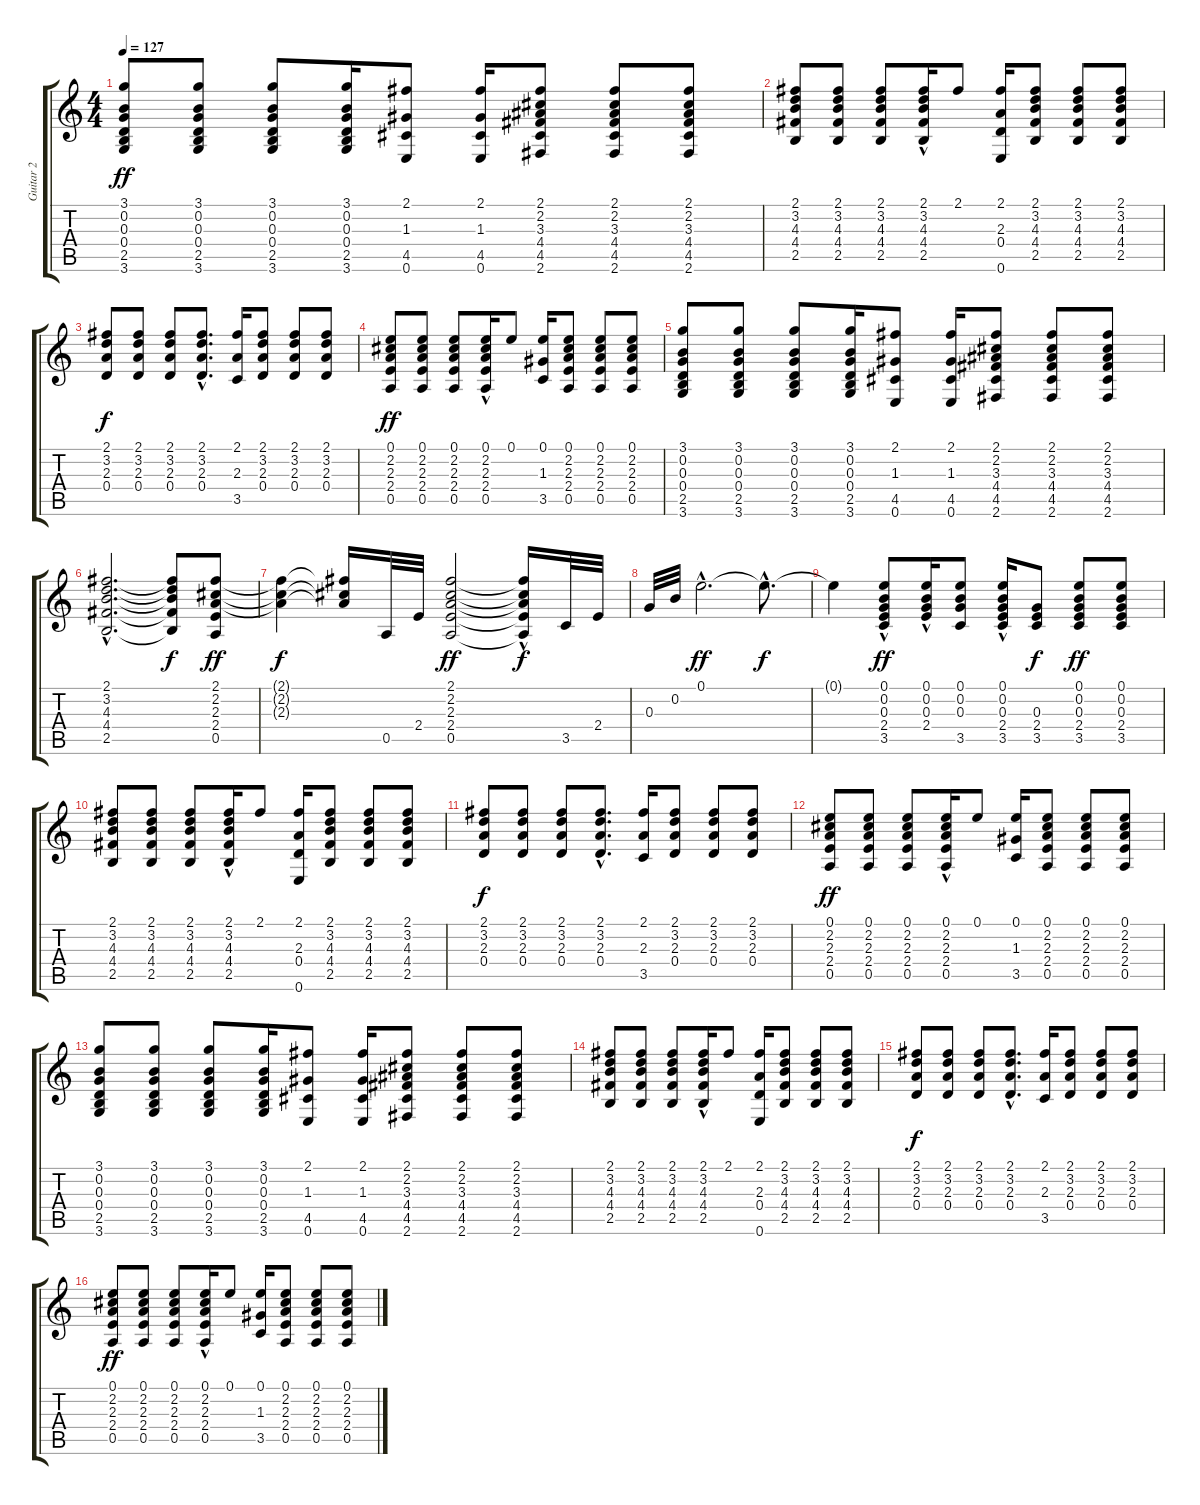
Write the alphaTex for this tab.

\track ("Guitar 2" "Guitar 2") {instrument acousticguitarsteel}
\staff {score tabs}
\tuning (E4 B3 G3 D3 A2 E2) {hide}
\ts (4 4)
\tempo 127
\clef g2
\ks c
(3.1 0.2 0.3 0.4 2.5 3.6).8{dy ff} (3.1 0.2 0.3 0.4 2.5 3.6).8 (3.1 0.2 0.3 0.4 2.5 3.6).8 (3.1 0.2 0.3 0.4 2.5 3.6).16 (2.1 1.3 4.5 0.6).8 (2.1 1.3 4.5 0.6).16 (2.1 2.2 3.3 4.4 4.5 2.6).8 (2.1 2.2 3.3 4.4 4.5 2.6).8 (2.1 2.2 3.3 4.4 4.5 2.6).8 |
(2.1 3.2 4.3 4.4 2.5).8 (2.1 3.2 4.3 4.4 2.5).8 (2.1 3.2 4.3 4.4 2.5).8 (2.1 3.2{hac} 4.3{hac} 4.4{hac} 2.5{hac}).16 2.1.8 (2.1 2.3 0.4 0.6).16 (2.1 3.2 4.3 4.4 2.5).8 (2.1 3.2 4.3 4.4 2.5).8 (2.1 3.2 4.3 4.4 2.5).8 |
(2.1 3.2 2.3 0.4).8{dy f} (2.1 3.2 2.3 0.4).8 (2.1 3.2 2.3 0.4).8 (2.1{hac} 3.2{hac} 2.3{hac} 0.4{hac}).8{d} (2.1 2.3 3.5).16 (2.1 3.2 2.3 0.4).8 (2.1 3.2 2.3 0.4).8 (2.1 3.2 2.3 0.4).8 |
(0.1 2.2 2.3 2.4 0.5).8{dy ff} (0.1 2.2 2.3 2.4 0.5).8 (0.1 2.2 2.3 2.4 0.5).8 (0.1 2.2{hac} 2.3{hac} 2.4{hac} 0.5{hac}).16 0.1.8 (0.1 1.3 3.5).16 (0.1 2.2 2.3 2.4 0.5).8 (0.1 2.2 2.3 2.4 0.5).8 (0.1 2.2 2.3 2.4 0.5).8 |
(3.1 0.2 0.3 0.4 2.5 3.6).8 (3.1 0.2 0.3 0.4 2.5 3.6).8 (3.1 0.2 0.3 0.4 2.5 3.6).8 (3.1 0.2 0.3 0.4 2.5 3.6).16 (2.1 1.3 4.5 0.6).8 (2.1 1.3 4.5 0.6).16 (2.1 2.2 3.3 4.4 4.5 2.6).8 (2.1 2.2 3.3 4.4 4.5 2.6).8 (2.1 2.2 3.3 4.4 4.5 2.6).8 |
(2.1{hac} 3.2{hac} 4.3{hac} 4.4{hac} 2.5{hac}).2{d} (2.1{t} 3.2{t} 4.3{t} 4.4{t} 2.5{t}).8{dy f} (2.1 2.2 2.3 2.4 0.5).8{dy ff} |
(2.1{t} 2.2{t} 2.3{t}).4{dy f} (2.1{t} 2.2{t} 2.3{t}).16 0.5.32 2.4.32 (2.1 2.2 2.3 2.4 0.5).2{dy ff} (2.1{t} 2.2{t} 2.3{t} 2.4{hac t} 0.5{t}).16{dy f} 3.5.32 2.4.32 |
0.3.32 0.2.32 0.1{hac}.2{d dy ff} 0.1{hac t}.8{d dy f} |
0.1{t}.4 (0.1 0.2 0.3 2.4 3.5{hac}).8{dy ff} (0.1 0.2 0.3 2.4{hac}).16 (0.1 0.2 0.3 3.5).8 (0.1{hac} 0.2{hac} 0.3 2.4 3.5).16 (0.3 2.4 3.5).8{dy f} (0.1 0.2 0.3 2.4 3.5).8{dy ff} (0.1 0.2 0.3 2.4 3.5).8 |
(2.1 3.2 4.3 4.4 2.5).8 (2.1 3.2 4.3 4.4 2.5).8 (2.1 3.2 4.3 4.4 2.5).8 (2.1 3.2{hac} 4.3{hac} 4.4{hac} 2.5{hac}).16 2.1.8 (2.1 2.3 0.4 0.6).16 (2.1 3.2 4.3 4.4 2.5).8 (2.1 3.2 4.3 4.4 2.5).8 (2.1 3.2 4.3 4.4 2.5).8 |
(2.1 3.2 2.3 0.4).8{dy f} (2.1 3.2 2.3 0.4).8 (2.1 3.2 2.3 0.4).8 (2.1{hac} 3.2{hac} 2.3{hac} 0.4{hac}).8{d} (2.1 2.3 3.5).16 (2.1 3.2 2.3 0.4).8 (2.1 3.2 2.3 0.4).8 (2.1 3.2 2.3 0.4).8 |
(0.1 2.2 2.3 2.4 0.5).8{dy ff} (0.1 2.2 2.3 2.4 0.5).8 (0.1 2.2 2.3 2.4 0.5).8 (0.1 2.2{hac} 2.3{hac} 2.4{hac} 0.5{hac}).16 0.1.8 (0.1 1.3 3.5).16 (0.1 2.2 2.3 2.4 0.5).8 (0.1 2.2 2.3 2.4 0.5).8 (0.1 2.2 2.3 2.4 0.5).8 |
(3.1 0.2 0.3 0.4 2.5 3.6).8 (3.1 0.2 0.3 0.4 2.5 3.6).8 (3.1 0.2 0.3 0.4 2.5 3.6).8 (3.1 0.2 0.3 0.4 2.5 3.6).16 (2.1 1.3 4.5 0.6).8 (2.1 1.3 4.5 0.6).16 (2.1 2.2 3.3 4.4 4.5 2.6).8 (2.1 2.2 3.3 4.4 4.5 2.6).8 (2.1 2.2 3.3 4.4 4.5 2.6).8 |
(2.1 3.2 4.3 4.4 2.5).8 (2.1 3.2 4.3 4.4 2.5).8 (2.1 3.2 4.3 4.4 2.5).8 (2.1 3.2{hac} 4.3{hac} 4.4{hac} 2.5{hac}).16 2.1.8 (2.1 2.3 0.4 0.6).16 (2.1 3.2 4.3 4.4 2.5).8 (2.1 3.2 4.3 4.4 2.5).8 (2.1 3.2 4.3 4.4 2.5).8 |
(2.1 3.2 2.3 0.4).8{dy f} (2.1 3.2 2.3 0.4).8 (2.1 3.2 2.3 0.4).8 (2.1{hac} 3.2{hac} 2.3{hac} 0.4{hac}).8{d} (2.1 2.3 3.5).16 (2.1 3.2 2.3 0.4).8 (2.1 3.2 2.3 0.4).8 (2.1 3.2 2.3 0.4).8 |
(0.1 2.2 2.3 2.4 0.5).8{dy ff} (0.1 2.2 2.3 2.4 0.5).8 (0.1 2.2 2.3 2.4 0.5).8 (0.1 2.2{hac} 2.3{hac} 2.4{hac} 0.5{hac}).16 0.1.8 (0.1 1.3 3.5).16 (0.1 2.2 2.3 2.4 0.5).8 (0.1 2.2 2.3 2.4 0.5).8 (0.1 2.2 2.3 2.4 0.5).8
